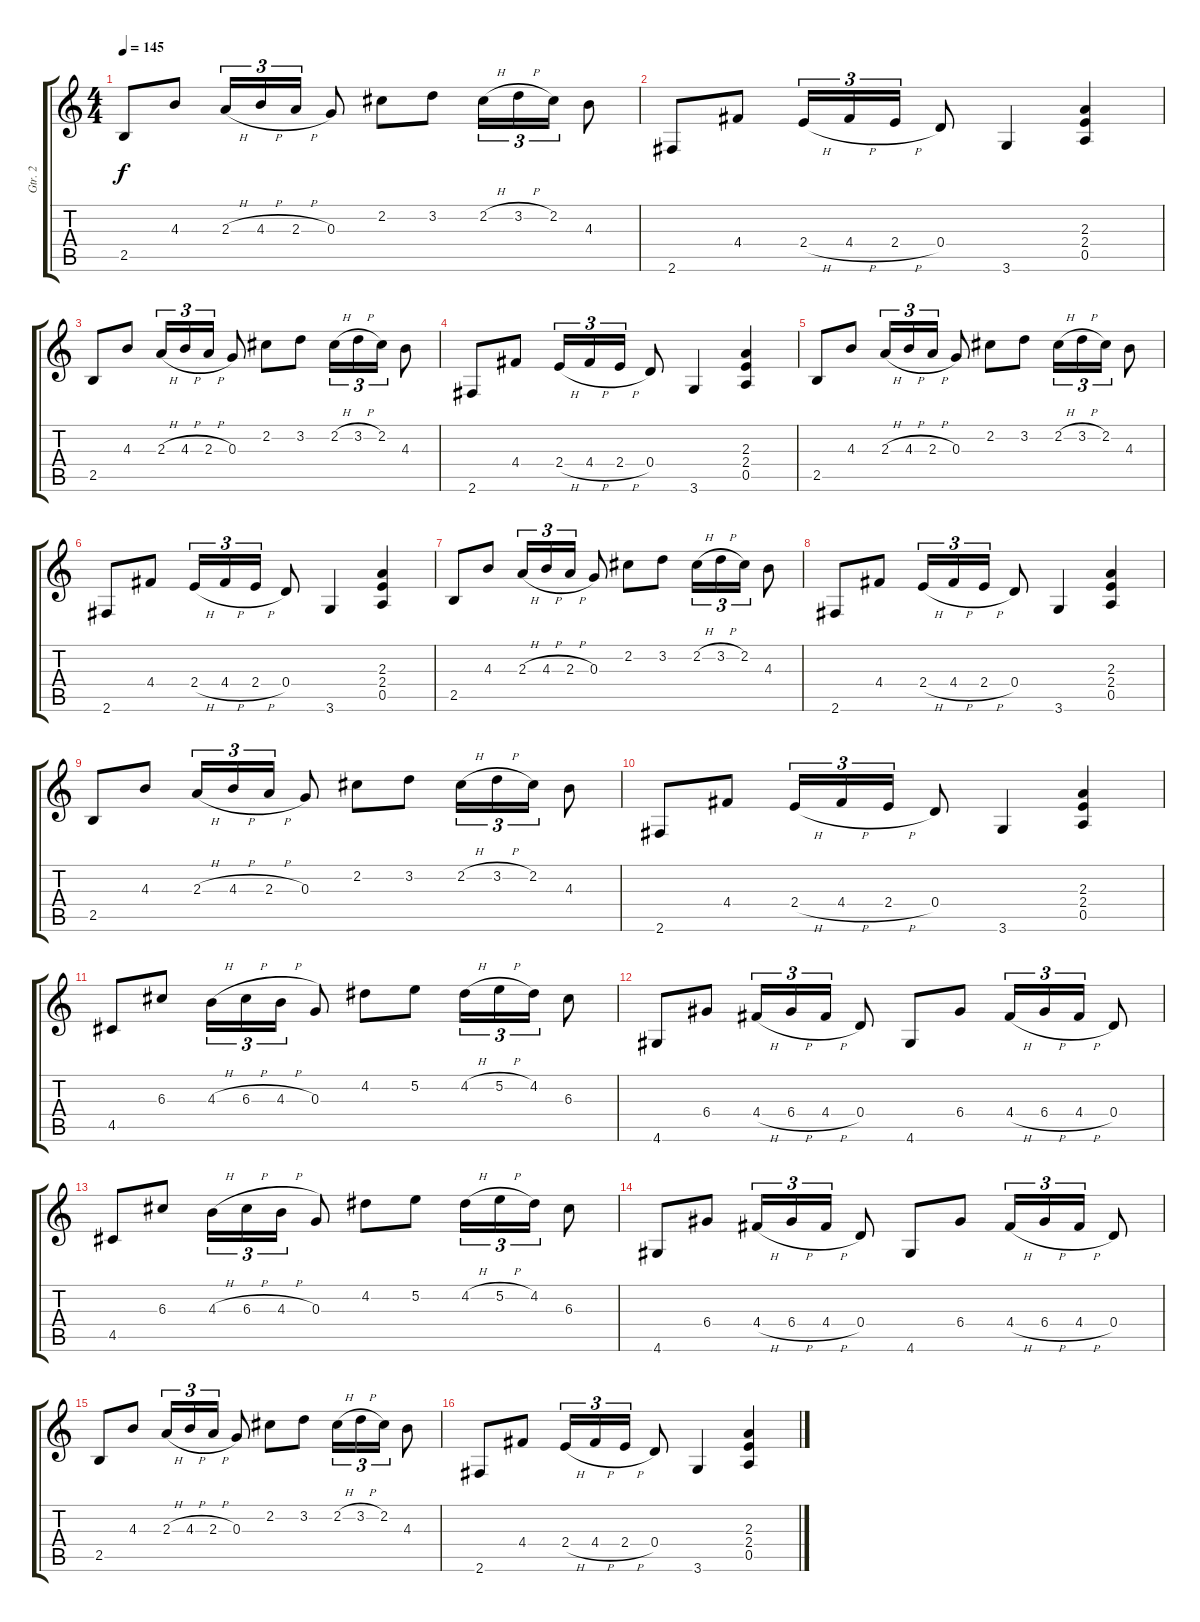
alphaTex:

\track ("Gtr. 2" "Gtr. 2") {instrument overdrivenguitar}
\staff {score tabs}
\tuning (E4 B3 G3 D3 A2 E2) {hide}
\ts (4 4)
\tempo 145
\clef g2
\ks c
2.5.8{dy f instrument overdrivenguitar} 4.3.8 2.3{h}.16{tu (3 2)} 4.3{h}.16{tu (3 2)} 2.3{h}.16{tu (3 2)} 0.3.8 2.2.8 3.2.8 2.2{h}.16{tu (3 2)} 3.2{h}.16{tu (3 2)} 2.2.16{tu (3 2)} 4.3.8 |
2.6.8 4.4.8 2.4{h}.16{tu (3 2)} 4.4{h}.16{tu (3 2)} 2.4{h}.16{tu (3 2)} 0.4.8 3.6.4 (2.3 2.4 0.5).4 |
2.5.8 4.3.8 2.3{h}.16{tu (3 2)} 4.3{h}.16{tu (3 2)} 2.3{h}.16{tu (3 2)} 0.3.8 2.2.8 3.2.8 2.2{h}.16{tu (3 2)} 3.2{h}.16{tu (3 2)} 2.2.16{tu (3 2)} 4.3.8 |
2.6.8 4.4.8 2.4{h}.16{tu (3 2)} 4.4{h}.16{tu (3 2)} 2.4{h}.16{tu (3 2)} 0.4.8 3.6.4 (2.3 2.4 0.5).4 |
2.5.8 4.3.8 2.3{h}.16{tu (3 2)} 4.3{h}.16{tu (3 2)} 2.3{h}.16{tu (3 2)} 0.3.8 2.2.8 3.2.8 2.2{h}.16{tu (3 2)} 3.2{h}.16{tu (3 2)} 2.2.16{tu (3 2)} 4.3.8 |
2.6.8 4.4.8 2.4{h}.16{tu (3 2)} 4.4{h}.16{tu (3 2)} 2.4{h}.16{tu (3 2)} 0.4.8 3.6.4 (2.3 2.4 0.5).4 |
2.5.8 4.3.8 2.3{h}.16{tu (3 2)} 4.3{h}.16{tu (3 2)} 2.3{h}.16{tu (3 2)} 0.3.8 2.2.8 3.2.8 2.2{h}.16{tu (3 2)} 3.2{h}.16{tu (3 2)} 2.2.16{tu (3 2)} 4.3.8 |
2.6.8 4.4.8 2.4{h}.16{tu (3 2)} 4.4{h}.16{tu (3 2)} 2.4{h}.16{tu (3 2)} 0.4.8 3.6.4 (2.3 2.4 0.5).4 |
2.5.8 4.3.8 2.3{h}.16{tu (3 2)} 4.3{h}.16{tu (3 2)} 2.3{h}.16{tu (3 2)} 0.3.8 2.2.8 3.2.8 2.2{h}.16{tu (3 2)} 3.2{h}.16{tu (3 2)} 2.2.16{tu (3 2)} 4.3.8 |
2.6.8 4.4.8 2.4{h}.16{tu (3 2)} 4.4{h}.16{tu (3 2)} 2.4{h}.16{tu (3 2)} 0.4.8 3.6.4 (2.3 2.4 0.5).4 |
4.5.8 6.3.8 4.3{h}.16{tu (3 2)} 6.3{h}.16{tu (3 2)} 4.3{h}.16{tu (3 2)} 0.3.8 4.2.8 5.2.8 4.2{h}.16{tu (3 2)} 5.2{h}.16{tu (3 2)} 4.2.16{tu (3 2)} 6.3.8 |
4.6.8 6.4.8 4.4{h}.16{tu (3 2)} 6.4{h}.16{tu (3 2)} 4.4{h}.16{tu (3 2)} 0.4.8 4.6.8 6.4.8 4.4{h}.16{tu (3 2)} 6.4{h}.16{tu (3 2)} 4.4{h}.16{tu (3 2)} 0.4.8 |
4.5.8 6.3.8 4.3{h}.16{tu (3 2)} 6.3{h}.16{tu (3 2)} 4.3{h}.16{tu (3 2)} 0.3.8 4.2.8 5.2.8 4.2{h}.16{tu (3 2)} 5.2{h}.16{tu (3 2)} 4.2.16{tu (3 2)} 6.3.8 |
4.6.8 6.4.8 4.4{h}.16{tu (3 2)} 6.4{h}.16{tu (3 2)} 4.4{h}.16{tu (3 2)} 0.4.8 4.6.8 6.4.8 4.4{h}.16{tu (3 2)} 6.4{h}.16{tu (3 2)} 4.4{h}.16{tu (3 2)} 0.4.8 |
2.5.8 4.3.8 2.3{h}.16{tu (3 2)} 4.3{h}.16{tu (3 2)} 2.3{h}.16{tu (3 2)} 0.3.8 2.2.8 3.2.8 2.2{h}.16{tu (3 2)} 3.2{h}.16{tu (3 2)} 2.2.16{tu (3 2)} 4.3.8 |
2.6.8 4.4.8 2.4{h}.16{tu (3 2)} 4.4{h}.16{tu (3 2)} 2.4{h}.16{tu (3 2)} 0.4.8 3.6.4 (2.3 2.4 0.5).4
